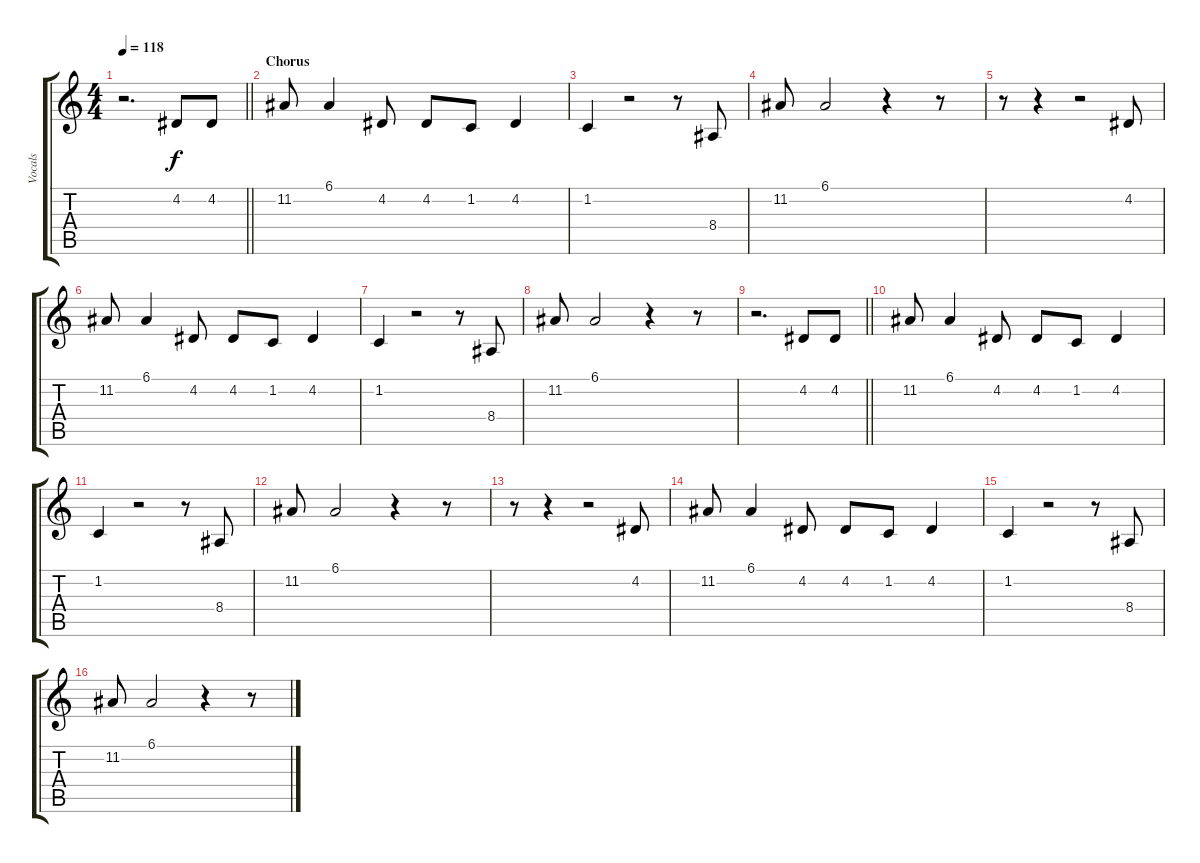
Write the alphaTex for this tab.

\track ("Vocals" "Vocals") {instrument sopranosax}
\staff {score tabs}
\tuning (E4 B3 G3 D3 A2 E2) {hide}
\ts (4 4)
\tempo 118
\clef g2
\barLineRight lightlight
\ks c
r.2{d dy f} 4.2.8 4.2.8 |
\section ("" "Chorus")
11.2.8 6.1.4 4.2.8 4.2.8 1.2.8 4.2.4 |
1.2.4 r.2 r.8 8.4.8 |
11.2.8 6.1.2 r.4 r.8 |
r.8 r.4 r.2 4.2.8 |
11.2.8 6.1.4 4.2.8 4.2.8 1.2.8 4.2.4 |
1.2.4 r.2 r.8 8.4.8 |
11.2.8 6.1.2 r.4 r.8 |
\barLineRight lightlight
r.2{d} 4.2.8 4.2.8 |
11.2.8 6.1.4 4.2.8 4.2.8 1.2.8 4.2.4 |
1.2.4 r.2 r.8 8.4.8 |
11.2.8 6.1.2 r.4 r.8 |
r.8 r.4 r.2 4.2.8 |
11.2.8 6.1.4 4.2.8 4.2.8 1.2.8 4.2.4 |
1.2.4 r.2 r.8 8.4.8 |
11.2.8 6.1.2 r.4 r.8
